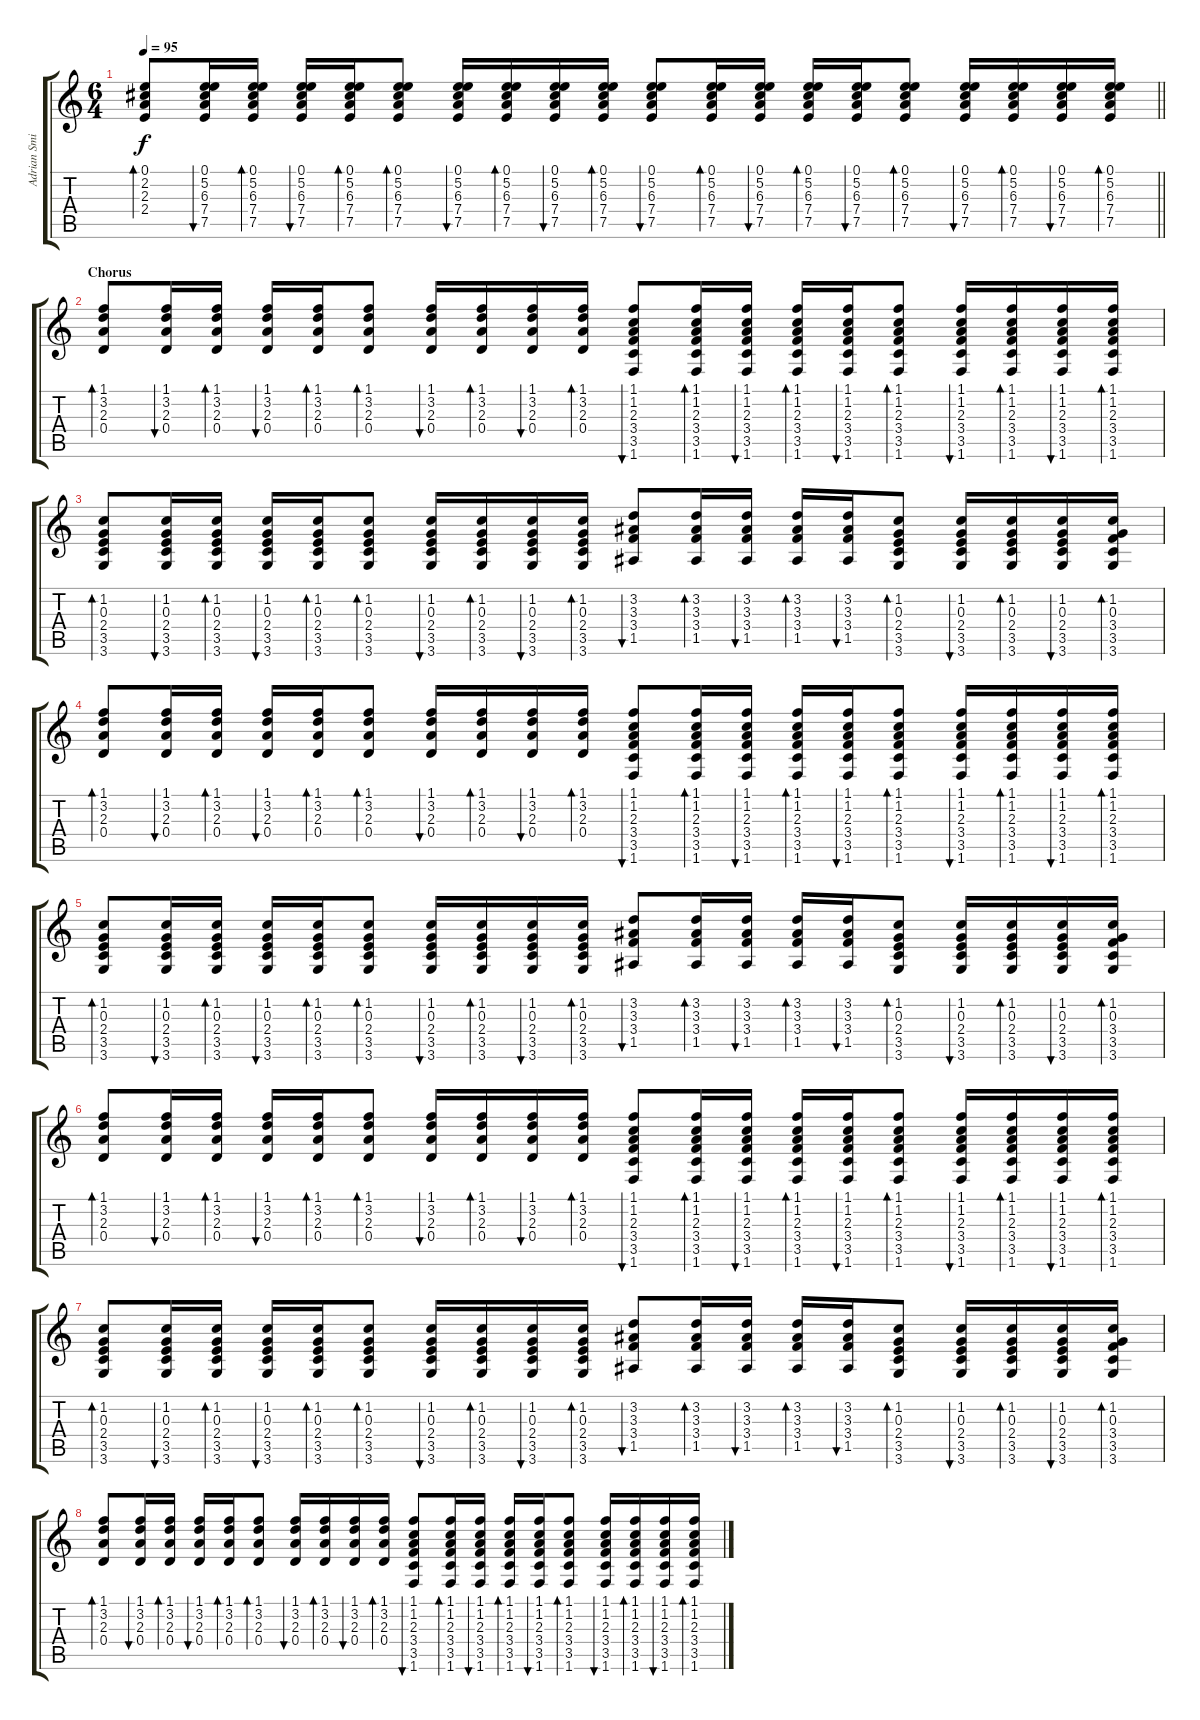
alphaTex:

\track ("Adrian Smith" "Adrian Smi") {instrument acousticguitarsteel}
\staff {score tabs}
\tuning (E4 B3 G3 D3 A2 E2) {hide}
\ts (6 4)
\tempo 95
\clef g2
\barLineRight lightlight
\ks c
(0.1 2.2 2.3 2.4).8{bd 60 dy f} (0.1 5.2 6.3 7.4 7.5).16{bu 60} (0.1 5.2 6.3 7.4 7.5).16{bd 60} (0.1 5.2 6.3 7.4 7.5).16{bu 60} (0.1 5.2 6.3 7.4 7.5).16{bd 60} (0.1 5.2 6.3 7.4 7.5).8{bd 60} (0.1 5.2 6.3 7.4 7.5).16{bu 60} (0.1 5.2 6.3 7.4 7.5).16{bd 60} (0.1 5.2 6.3 7.4 7.5).16{bu 60} (0.1 5.2 6.3 7.4 7.5).16{bd 60} (0.1 5.2 6.3 7.4 7.5).8{bu 60} (0.1 5.2 6.3 7.4 7.5).16{bd 60} (0.1 5.2 6.3 7.4 7.5).16{bu 60} (0.1 5.2 6.3 7.4 7.5).16{bd 60} (0.1 5.2 6.3 7.4 7.5).16{bu 60} (0.1 5.2 6.3 7.4 7.5).8{bd 60} (0.1 5.2 6.3 7.4 7.5).16{bu 60} (0.1 5.2 6.3 7.4 7.5).16{bd 60} (0.1 5.2 6.3 7.4 7.5).16{bu 60} (0.1 5.2 6.3 7.4 7.5).16{bd 60} |
\section ("" "Chorus")
(1.1 3.2 2.3 0.4).8{bd 60} (1.1 3.2 2.3 0.4).16{bu 60} (1.1 3.2 2.3 0.4).16{bd 60} (1.1 3.2 2.3 0.4).16{bu 60} (1.1 3.2 2.3 0.4).16{bd 60} (1.1 3.2 2.3 0.4).8{bd 60} (1.1 3.2 2.3 0.4).16{bu 60} (1.1 3.2 2.3 0.4).16{bd 60} (1.1 3.2 2.3 0.4).16{bu 60} (1.1 3.2 2.3 0.4).16{bd 60} (1.1 1.2 2.3 3.4 3.5 1.6).8{bu 60} (1.1 1.2 2.3 3.4 3.5 1.6).16{bd 60} (1.1 1.2 2.3 3.4 3.5 1.6).16{bu 60} (1.1 1.2 2.3 3.4 3.5 1.6).16{bd 60} (1.1 1.2 2.3 3.4 3.5 1.6).16{bu 60} (1.1 1.2 2.3 3.4 3.5 1.6).8{bd 60} (1.1 1.2 2.3 3.4 3.5 1.6).16{bu 60} (1.1 1.2 2.3 3.4 3.5 1.6).16{bd 60} (1.1 1.2 2.3 3.4 3.5 1.6).16{bu 60} (1.1 1.2 2.3 3.4 3.5 1.6).16{bd 60} |
(1.2 0.3 2.4 3.5 3.6).8{bd 60} (1.2 0.3 2.4 3.5 3.6).16{bu 60} (1.2 0.3 2.4 3.5 3.6).16{bd 60} (1.2 0.3 2.4 3.5 3.6).16{bu 60} (1.2 0.3 2.4 3.5 3.6).16{bd 60} (1.2 0.3 2.4 3.5 3.6).8{bd 60} (1.2 0.3 2.4 3.5 3.6).16{bu 60} (1.2 0.3 2.4 3.5 3.6).16{bd 60} (1.2 0.3 2.4 3.5 3.6).16{bu 60} (1.2 0.3 2.4 3.5 3.6).16{bd 60} (3.2 3.3 3.4 1.5).8{bu 60} (3.2 3.3 3.4 1.5).16{bd 60} (3.2 3.3 3.4 1.5).16{bu 60} (3.2 3.3 3.4 1.5).16{bd 60} (3.2 3.3 3.4 1.5).16{bu 60} (1.2 0.3 2.4 3.5 3.6).8{bd 60} (1.2 0.3 2.4 3.5 3.6).16{bu 60} (1.2 0.3 2.4 3.5 3.6).16{bd 60} (1.2 0.3 2.4 3.5 3.6).16{bu 60} (1.2 0.3 3.4 3.5 3.6).16{bd 60} |
(1.1 3.2 2.3 0.4).8{bd 60} (1.1 3.2 2.3 0.4).16{bu 60} (1.1 3.2 2.3 0.4).16{bd 60} (1.1 3.2 2.3 0.4).16{bu 60} (1.1 3.2 2.3 0.4).16{bd 60} (1.1 3.2 2.3 0.4).8{bd 60} (1.1 3.2 2.3 0.4).16{bu 60} (1.1 3.2 2.3 0.4).16{bd 60} (1.1 3.2 2.3 0.4).16{bu 60} (1.1 3.2 2.3 0.4).16{bd 60} (1.1 1.2 2.3 3.4 3.5 1.6).8{bu 60} (1.1 1.2 2.3 3.4 3.5 1.6).16{bd 60} (1.1 1.2 2.3 3.4 3.5 1.6).16{bu 60} (1.1 1.2 2.3 3.4 3.5 1.6).16{bd 60} (1.1 1.2 2.3 3.4 3.5 1.6).16{bu 60} (1.1 1.2 2.3 3.4 3.5 1.6).8{bd 60} (1.1 1.2 2.3 3.4 3.5 1.6).16{bu 60} (1.1 1.2 2.3 3.4 3.5 1.6).16{bd 60} (1.1 1.2 2.3 3.4 3.5 1.6).16{bu 60} (1.1 1.2 2.3 3.4 3.5 1.6).16{bd 60} |
(1.2 0.3 2.4 3.5 3.6).8{bd 60} (1.2 0.3 2.4 3.5 3.6).16{bu 60} (1.2 0.3 2.4 3.5 3.6).16{bd 60} (1.2 0.3 2.4 3.5 3.6).16{bu 60} (1.2 0.3 2.4 3.5 3.6).16{bd 60} (1.2 0.3 2.4 3.5 3.6).8{bd 60} (1.2 0.3 2.4 3.5 3.6).16{bu 60} (1.2 0.3 2.4 3.5 3.6).16{bd 60} (1.2 0.3 2.4 3.5 3.6).16{bu 60} (1.2 0.3 2.4 3.5 3.6).16{bd 60} (3.2 3.3 3.4 1.5).8{bu 60} (3.2 3.3 3.4 1.5).16{bd 60} (3.2 3.3 3.4 1.5).16{bu 60} (3.2 3.3 3.4 1.5).16{bd 60} (3.2 3.3 3.4 1.5).16{bu 60} (1.2 0.3 2.4 3.5 3.6).8{bd 60} (1.2 0.3 2.4 3.5 3.6).16{bu 60} (1.2 0.3 2.4 3.5 3.6).16{bd 60} (1.2 0.3 2.4 3.5 3.6).16{bu 60} (1.2 0.3 3.4 3.5 3.6).16{bd 60} |
(1.1 3.2 2.3 0.4).8{bd 60} (1.1 3.2 2.3 0.4).16{bu 60} (1.1 3.2 2.3 0.4).16{bd 60} (1.1 3.2 2.3 0.4).16{bu 60} (1.1 3.2 2.3 0.4).16{bd 60} (1.1 3.2 2.3 0.4).8{bd 60} (1.1 3.2 2.3 0.4).16{bu 60} (1.1 3.2 2.3 0.4).16{bd 60} (1.1 3.2 2.3 0.4).16{bu 60} (1.1 3.2 2.3 0.4).16{bd 60} (1.1 1.2 2.3 3.4 3.5 1.6).8{bu 60} (1.1 1.2 2.3 3.4 3.5 1.6).16{bd 60} (1.1 1.2 2.3 3.4 3.5 1.6).16{bu 60} (1.1 1.2 2.3 3.4 3.5 1.6).16{bd 60} (1.1 1.2 2.3 3.4 3.5 1.6).16{bu 60} (1.1 1.2 2.3 3.4 3.5 1.6).8{bd 60} (1.1 1.2 2.3 3.4 3.5 1.6).16{bu 60} (1.1 1.2 2.3 3.4 3.5 1.6).16{bd 60} (1.1 1.2 2.3 3.4 3.5 1.6).16{bu 60} (1.1 1.2 2.3 3.4 3.5 1.6).16{bd 60} |
(1.2 0.3 2.4 3.5 3.6).8{bd 60} (1.2 0.3 2.4 3.5 3.6).16{bu 60} (1.2 0.3 2.4 3.5 3.6).16{bd 60} (1.2 0.3 2.4 3.5 3.6).16{bu 60} (1.2 0.3 2.4 3.5 3.6).16{bd 60} (1.2 0.3 2.4 3.5 3.6).8{bd 60} (1.2 0.3 2.4 3.5 3.6).16{bu 60} (1.2 0.3 2.4 3.5 3.6).16{bd 60} (1.2 0.3 2.4 3.5 3.6).16{bu 60} (1.2 0.3 2.4 3.5 3.6).16{bd 60} (3.2 3.3 3.4 1.5).8{bu 60} (3.2 3.3 3.4 1.5).16{bd 60} (3.2 3.3 3.4 1.5).16{bu 60} (3.2 3.3 3.4 1.5).16{bd 60} (3.2 3.3 3.4 1.5).16{bu 60} (1.2 0.3 2.4 3.5 3.6).8{bd 60} (1.2 0.3 2.4 3.5 3.6).16{bu 60} (1.2 0.3 2.4 3.5 3.6).16{bd 60} (1.2 0.3 2.4 3.5 3.6).16{bu 60} (1.2 0.3 3.4 3.5 3.6).16{bd 60} |
(1.1 3.2 2.3 0.4).8{bd 60} (1.1 3.2 2.3 0.4).16{bu 60} (1.1 3.2 2.3 0.4).16{bd 60} (1.1 3.2 2.3 0.4).16{bu 60} (1.1 3.2 2.3 0.4).16{bd 60} (1.1 3.2 2.3 0.4).8{bd 60} (1.1 3.2 2.3 0.4).16{bu 60} (1.1 3.2 2.3 0.4).16{bd 60} (1.1 3.2 2.3 0.4).16{bu 60} (1.1 3.2 2.3 0.4).16{bd 60} (1.1 1.2 2.3 3.4 3.5 1.6).8{bu 60} (1.1 1.2 2.3 3.4 3.5 1.6).16{bd 60} (1.1 1.2 2.3 3.4 3.5 1.6).16{bu 60} (1.1 1.2 2.3 3.4 3.5 1.6).16{bd 60} (1.1 1.2 2.3 3.4 3.5 1.6).16{bu 60} (1.1 1.2 2.3 3.4 3.5 1.6).8{bd 60} (1.1 1.2 2.3 3.4 3.5 1.6).16{bu 60} (1.1 1.2 2.3 3.4 3.5 1.6).16{bd 60} (1.1 1.2 2.3 3.4 3.5 1.6).16{bu 60} (1.1 1.2 2.3 3.4 3.5 1.6).16{bd 60}
